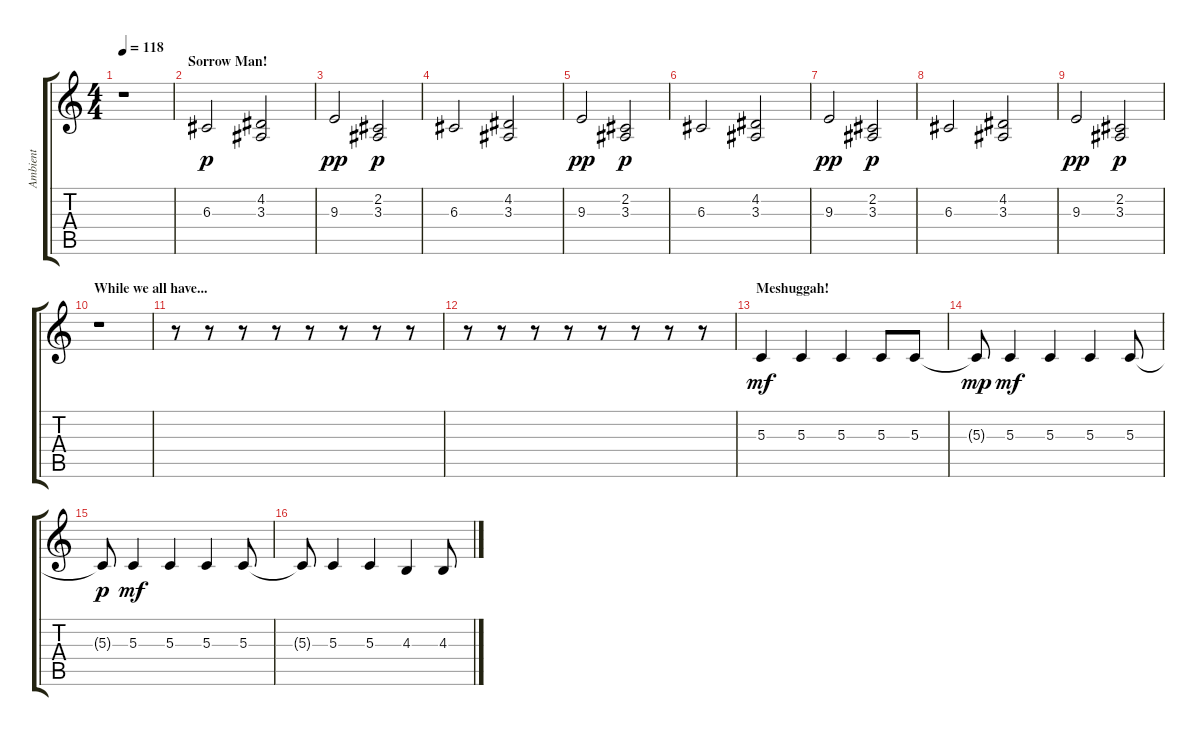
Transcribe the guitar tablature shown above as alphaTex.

\track ("Ambient" "Ambient") {instrument fx6goblins}
\staff {score tabs}
\tuning (E4 B3 G3 D3 A2 E2) {hide}
\ts (4 4)
\tempo 118
\clef g2
\ks c
r.1{dy mf} |
\section ("" "Sorrow Man!")
6.3.2{dy p} (4.2 3.3).2 |
9.3.2{dy pp} (2.2 3.3).2{dy p} |
6.3.2 (4.2 3.3).2 |
9.3.2{dy pp} (2.2 3.3).2{dy p} |
6.3.2 (4.2 3.3).2 |
9.3.2{dy pp} (2.2 3.3).2{dy p} |
6.3.2 (4.2 3.3).2 |
9.3.2{dy pp} (2.2 3.3).2{dy p} |
\section ("" "While we all have...")
r.1 |
r.8 r.8 r.8 r.8 r.8 r.8 r.8 r.8 |
r.8 r.8 r.8 r.8 r.8 r.8 r.8 r.8 |
\section ("" "Meshuggah!")
5.3.4{dy mf} 5.3.4 5.3.4 5.3.8 5.3.8 |
5.3{t}.8{dy mp} 5.3.4{dy mf} 5.3.4 5.3.4 5.3.8 |
5.3{t}.8{dy p} 5.3.4{dy mf} 5.3.4 5.3.4 5.3.8 |
5.3{t}.8 5.3.4 5.3.4 4.3.4 4.3.8
